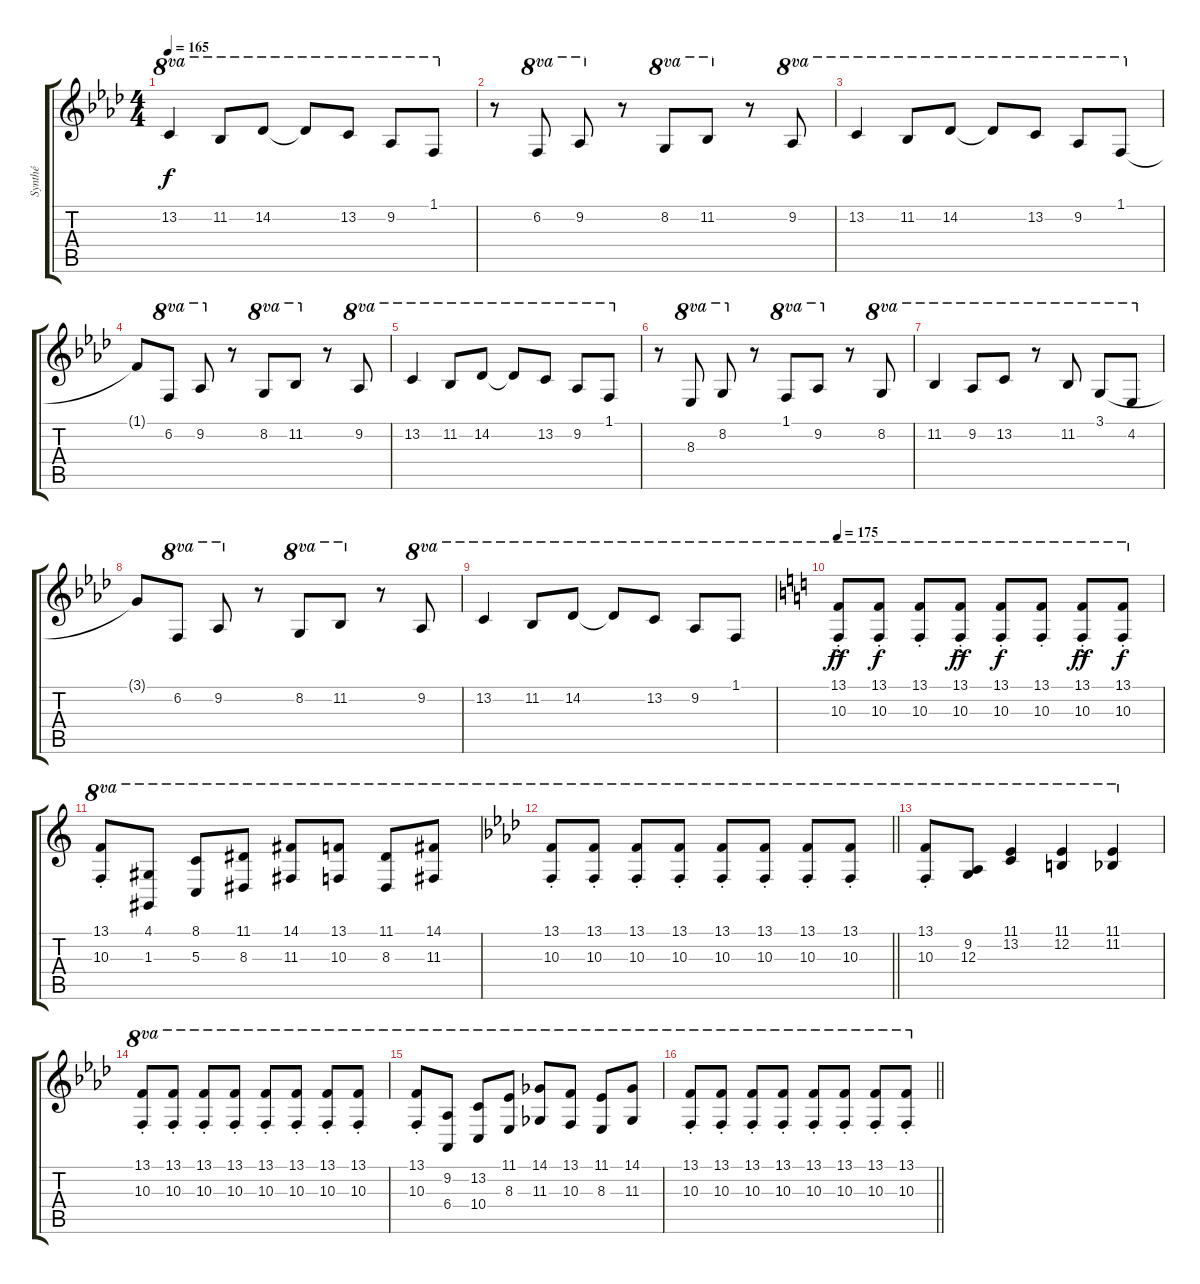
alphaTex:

\track ("Synthé" "Synthé") {instrument lead2sawtooth}
\staff {score tabs}
\tuning (E4 B3 G3 D3 A2 E2) {hide}
\ts (4 4)
\tempo 165
\clef g2
\ks ab
13.2.4{ot 8va dy f} 11.2.8{ot 8va} 14.2.8{ot 8va} 14.2{t}.8{ot 8va} 13.2.8{ot 8va} 9.2.8{ot 8va} 1.1.8{ot 8va} |
r.8 6.2.8{ot 8va} 9.2.8{ot 8va} r.8 8.2.8{ot 8va} 11.2.8{ot 8va} r.8 9.2.8{ot 8va} |
13.2.4{ot 8va} 11.2.8{ot 8va} 14.2.8{ot 8va} 14.2{t}.8{ot 8va} 13.2.8{ot 8va} 9.2.8{ot 8va} 1.1.8{ot 8va} |
1.1{t}.8 6.2.8{ot 8va} 9.2.8{ot 8va} r.8 8.2.8{ot 8va} 11.2.8{ot 8va} r.8 9.2.8{ot 8va} |
13.2.4{ot 8va} 11.2.8{ot 8va} 14.2.8{ot 8va} 14.2{t}.8{ot 8va} 13.2.8{ot 8va} 9.2.8{ot 8va} 1.1.8{ot 8va} |
r.8 8.3.8{ot 8va} 8.2.8{ot 8va} r.8 1.1.8{ot 8va} 9.2.8{ot 8va} r.8 8.2.8{ot 8va} |
11.2.4{ot 8va} 9.2.8{ot 8va} 13.2.8{ot 8va} r.8{ot 8va} 11.2.8{ot 8va} 3.1.8{ot 8va} 4.2.8{ot 8va} |
3.1{t}.8 6.2.8{ot 8va} 9.2.8{ot 8va} r.8 8.2.8{ot 8va} 11.2.8{ot 8va} r.8 9.2.8{ot 8va} |
13.2.4{ot 8va} 11.2.8{ot 8va} 14.2.8{ot 8va} 14.2{t}.8{ot 8va} 13.2.8{ot 8va} 9.2.8{ot 8va} 1.1.8{ot 8va} |
\tempo 175
\ks c
(13.1{ac st} 10.3{ac st}).8{ot 8va dy ff} (13.1{st} 10.3{st}).8{ot 8va dy f} (13.1{st} 10.3{st}).8{ot 8va} (13.1{ac st} 10.3{ac st}).8{ot 8va dy ff} (13.1{st} 10.3{st}).8{ot 8va dy f} (13.1{st} 10.3{st}).8{ot 8va} (13.1{ac st} 10.3{ac st}).8{ot 8va dy ff} (13.1{st} 10.3{st}).8{ot 8va dy f} |
(13.1{st} 10.3{st}).8{ot 8va} (4.1 1.3).8{ot 8va} (8.1 5.3).8{ot 8va} (11.1 8.3).8{ot 8va} (14.1 11.3).8{ot 8va} (13.1 10.3).8{ot 8va} (11.1 8.3).8{ot 8va} (14.1 11.3).8{ot 8va} |
\barLineRight lightlight
\ks ab
(13.1{st} 10.3{st}).8{ot 8va} (13.1{st} 10.3{st}).8{ot 8va} (13.1{st} 10.3{st}).8{ot 8va} (13.1{st} 10.3{st}).8{ot 8va} (13.1{st} 10.3{st}).8{ot 8va} (13.1{st} 10.3{st}).8{ot 8va} (13.1{st} 10.3{st}).8{ot 8va} (13.1{st} 10.3{st}).8{ot 8va} |
(13.1{st} 10.3{st}).8{ot 8va} (9.2 12.3).8{ot 8va} (11.1 13.2).4{ot 8va} (11.1 12.2).4{ot 8va} (11.1 11.2).4{ot 8va} |
(13.1{st} 10.3{st}).8{ot 8va} (13.1{st} 10.3{st}).8{ot 8va} (13.1{st} 10.3{st}).8{ot 8va} (13.1{st} 10.3{st}).8{ot 8va} (13.1{st} 10.3{st}).8{ot 8va} (13.1{st} 10.3{st}).8{ot 8va} (13.1{st} 10.3{st}).8{ot 8va} (13.1{st} 10.3{st}).8{ot 8va} |
(13.1{st} 10.3{st}).8{ot 8va} (9.2 6.4).8{ot 8va} (13.2 10.4).8{ot 8va} (11.1 8.3).8{ot 8va} (14.1 11.3).8{ot 8va} (13.1 10.3).8{ot 8va} (11.1 8.3).8{ot 8va} (14.1 11.3).8{ot 8va} |
\barLineRight lightlight
(13.1{st} 10.3{st}).8{ot 8va} (13.1{st} 10.3{st}).8{ot 8va} (13.1{st} 10.3{st}).8{ot 8va} (13.1{st} 10.3{st}).8{ot 8va} (13.1{st} 10.3{st}).8{ot 8va} (13.1{st} 10.3{st}).8{ot 8va} (13.1{st} 10.3{st}).8{ot 8va} (13.1{st} 10.3{st}).8{ot 8va}
